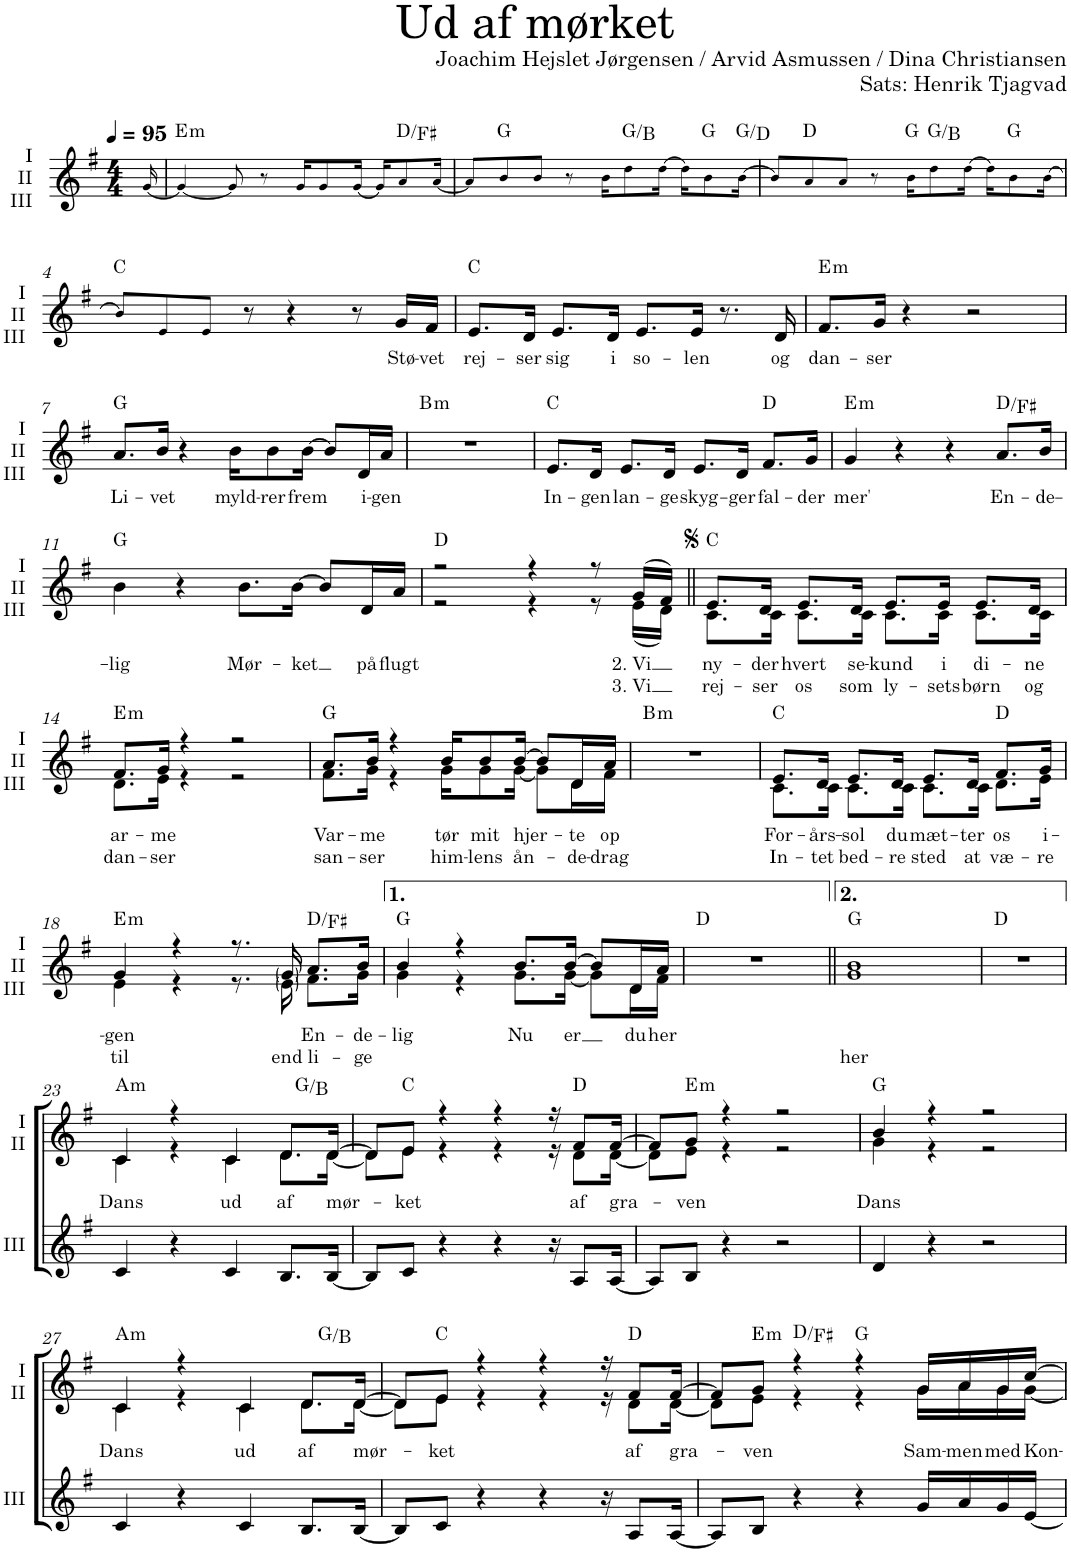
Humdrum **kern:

**kern	**kern	**text	**harte	**kern	**text	**text	**harte
*part3	*part2	*part2	*part2	*part1	*part1	*part1	*part1
*staff3	*staff2	*staff2	*	*staff1	*staff1	*staff1	*
*I"III	*I"I II	*	*	*I"I II III	*	*	*
*I'III	*I'I II	*	*	*I'I II III	*	*	*
*stria5	*stria5	*	*	*	*	*	*
*clefG2	*clefG2	*	*	*clefG2	*	*	*
*k[f#]	*k[f#]	*	*	*k[f#]	*	*	*
*M4/4	*M4/4	*	*	*M4/4	*	*	*
*MM95	*MM95	*	*	*MM95	*	*	*
=	=	=	=	=	=	=	=
16r	16r	.	.	[16g!/	.	.	.
=1	=1	=1	=1	=1	=1	=1	=1
!	!	!	!	!	!	!	!LO:H:kt=m
1r	1r	.	.	4g!/_	.	.	E:min
.	.	.	.	8g!/]	.	.	.
.	.	.	.	8r	.	.	.
.	.	.	.	16g!/KL	.	.	.
.	.	.	.	8g!/	.	.	.
.	.	.	.	[16g!/Jk	.	.	.
.	.	.	.	16g!/KL]	.	.	.
.	.	.	.	8a!/	.	.	D:maj/3
.	.	.	.	[16a!/Jk	.	.	.
=2	=2	=2	=2	=2	=2	=2	=2
1r	1r	.	.	8a!/L]	.	.	.
.	.	.	.	8b!/	.	.	G:maj
.	.	.	.	8b!/J	.	.	.
.	.	.	.	8r	.	.	.
.	.	.	.	16b!\KL	.	.	.
.	.	.	.	8dd!\	.	.	G:maj/3
.	.	.	.	[16dd!\Jk	.	.	.
.	.	.	.	16dd!\KL]	.	.	.
.	.	.	.	8b!\	.	.	G:maj
.	.	.	.	[16b!\Jk	.	.	G:maj/5
=3	=3	=3	=3	=3	=3	=3	=3
1r	1r	.	.	8b!/L]	.	.	.
.	.	.	.	8a!/	.	.	D:maj
.	.	.	.	8a!/J	.	.	.
.	.	.	.	8r	.	.	.
.	.	.	.	16b!\KL	.	.	G:maj
.	.	.	.	8dd!\	.	.	G:maj/3
.	.	.	.	[16dd!\Jk	.	.	.
.	.	.	.	16dd!\KL]	.	.	.
.	.	.	.	8b!\	.	.	G:maj
.	.	.	.	[16b!\Jk	.	.	.
!!LO:LB:g=z
=4	=4	=4	=4	=4	=4	=4	=4
1r	1r	.	.	8b!/L]	.	.	C:maj
.	.	.	.	8e!/	.	.	.
.	.	.	.	8e!/J	.	.	.
.	.	.	.	8r	.	.	.
.	.	.	.	4r	.	.	.
.	.	.	.	8r	.	.	.
!	!	!	!	!	!LO:LY:b	!	!
.	.	.	.	16g/LL	Stø-	.	.
!	!	!	!	!	!LO:LY:b	!	!
.	.	.	.	16f#/JJ	-vet	.	.
=5	=5	=5	=5	=5	=5	=5	=5
!	!	!	!	!	!LO:LY:b	!	!
1r	1r	.	.	8.e/L	rej-	.	C:maj
!	!	!	!	!	!LO:LY:b	!	!
.	.	.	.	16d/Jk	-ser	.	.
!	!	!	!	!	!LO:LY:b	!	!
.	.	.	.	8.e/L	sig	.	.
!	!	!	!	!	!LO:LY:b	!	!
.	.	.	.	16d/Jk	i	.	.
!	!	!	!	!	!LO:LY:b	!	!
.	.	.	.	8.e/L	so-	.	.
!	!	!	!	!	!LO:LY:b	!	!
.	.	.	.	16e/Jk	-len	.	.
.	.	.	.	8.r	.	.	.
!	!	!	!	!	!LO:LY:b	!	!
.	.	.	.	16d/	og	.	.
=6	=6	=6	=6	=6	=6	=6	=6
!	!	!	!	!	!LO:LY:b	!	!LO:H:kt=m
1r	1r	.	.	8.f#/L	dan-	.	E:min
!	!	!	!	!	!LO:LY:b	!	!
.	.	.	.	16g/Jk	-ser	.	.
.	.	.	.	4r	.	.	.
.	.	.	.	2r	.	.	.
!!LO:LB:g=z
=7	=7	=7	=7	=7	=7	=7	=7
!	!	!	!	!	!LO:LY:b	!	!
1r	1r	.	.	8.a/L	Li-	.	G:maj
!	!	!	!	!	!LO:LY:b	!	!
.	.	.	.	16b/Jk	-vet	.	.
.	.	.	.	4r	.	.	.
!	!	!	!	!	!LO:LY:b	!	!
.	.	.	.	16b\KL	myld-	.	.
!	!	!	!	!	!LO:LY:b	!	!
.	.	.	.	8b\	-rer	.	.
!	!	!	!	!	!LO:LY:b	!	!
.	.	.	.	[16b\Jk	frem	.	.
.	.	.	.	8b/L]	.	.	.
!	!	!	!	!	!LO:LY:b	!	!
.	.	.	.	16d/L	i-	.	.
!	!	!	!	!	!LO:LY:b	!	!
.	.	.	.	16a/JJ	-gen	.	.
=8	=8	=8	=8	=8	=8	=8	=8
!	!	!	!	!	!	!	!LO:H:kt=m
1r	1r	.	.	1r	.	.	B:min
=9	=9	=9	=9	=9	=9	=9	=9
!	!	!	!	!	!LO:LY:b	!	!
1r	1r	.	.	8.e/L	In-	.	C:maj
!	!	!	!	!	!LO:LY:b	!	!
.	.	.	.	16d/Jk	-gen	.	.
!	!	!	!	!	!LO:LY:b	!	!
.	.	.	.	8.e/L	lan-	.	.
!	!	!	!	!	!LO:LY:b	!	!
.	.	.	.	16d/Jk	-ge	.	.
!	!	!	!	!	!LO:LY:b	!	!
.	.	.	.	8.e/L	skyg-	.	.
!	!	!	!	!	!LO:LY:b	!	!
.	.	.	.	16d/Jk	-ger	.	.
!	!	!	!	!	!LO:LY:b	!	!
.	.	.	.	8.f#/L	fal-	.	D:maj
!	!	!	!	!	!LO:LY:b	!	!
.	.	.	.	16g/Jk	-der	.	.
=10	=10	=10	=10	=10	=10	=10	=10
!	!	!	!	!	!LO:LY:b	!	!LO:H:kt=m
1r	1r	.	.	4g/	mer'	.	E:min
.	.	.	.	4r	.	.	.
.	.	.	.	4r	.	.	.
!	!	!	!	!	!LO:LY:b	!	!
.	.	.	.	8.a/L	En-	.	D:maj/3
!	!	!	!	!	!LO:LY:b	!	!
.	.	.	.	16b/Jk	-de-	.	.
!!LO:LB:g=z
=11	=11	=11	=11	=11	=11	=11	=11
!	!	!	!	!	!LO:LY:b	!	!
1r	1r	.	.	4b\	-lig	.	G:maj
.	.	.	.	4r	.	.	.
!	!	!	!	!	!LO:LY:b	!	!
.	.	.	.	8.b\L	Mør-	.	.
!	!	!	!	!	!LO:LY:b	!	!
.	.	.	.	[16b\Jk	-ket	.	.
.	.	.	.	8b/L]	.	.	.
!	!	!	!	!	!LO:LY:b	!	!
.	.	.	.	16d/L	på	.	.
!	!	!	!	!	!LO:LY:b	!	!
.	.	.	.	16a/JJ	flugt	.	.
=12	=12	=12	=12	=12	=12	=12	=12
*	*	*	*	*^	*	*	*
1r	1r	.	.	2r	2r	.	.	D:maj
.	.	.	.	4r	4r	.	.	.
.	.	.	.	8r	8r	.	.	.
!	!	!	!	!	!	!LO:LY:b	!LO:LY:b	!
.	.	.	.	(16g/LL	(16e\LL	2. Vi	3. Vi	.
.	.	.	.	16f#/JJ)	16d\JJ)	.	.	.
=13||	=13||	=13||	=13||	=13||	=13||	=13||	=13||	=13||
!	!	!	!	!	!	!LO:LY:b	!LO:LY:b	!
1r	1r	.	.	8.e/L	8.c\L	ny-	rej-	C:maj
!	!	!	!	!	!	!LO:LY:b	!LO:LY:b	!
.	.	.	.	16d/Jk	16c\Jk	-der	-ser	.
!	!	!	!	!	!	!LO:LY:b	!LO:LY:b	!
.	.	.	.	8.e/L	8.c\L	hvert	os	.
!	!	!	!	!	!	!LO:LY:b	!LO:LY:b	!
.	.	.	.	16d/Jk	16c\Jk	se-	som	.
!	!	!	!	!	!	!LO:LY:b	!LO:LY:b	!
.	.	.	.	8.e/L	8.c\L	-kund	ly-	.
!	!	!	!	!	!	!LO:LY:b	!LO:LY:b	!
.	.	.	.	16e/Jk	16c\Jk	i	-sets	.
!	!	!	!	!	!	!LO:LY:b	!LO:LY:b	!
.	.	.	.	8.e/L	8.c\L	di-	børn	.
!	!	!	!	!	!	!LO:LY:b	!LO:LY:b	!
.	.	.	.	16d/Jk	16c\Jk	-ne	og	.
!!LO:LB:g=z	!!
=14	=14	=14	=14	=14	=14	=14	=14	=14
!	!	!	!	!	!	!LO:LY:b	!LO:LY:b	!LO:H:kt=m
1r	1r	.	.	8.f#/L	8.d\L	ar-	dan-	E:min
!	!	!	!	!	!	!LO:LY:b	!LO:LY:b	!
.	.	.	.	16g/Jk	16e\Jk	-me	-ser	.
.	.	.	.	4r	4r	.	.	.
.	.	.	.	2r	2r	.	.	.
=15	=15	=15	=15	=15	=15	=15	=15	=15
!	!	!	!	!	!	!LO:LY:b	!LO:LY:b	!
1r	1r	.	.	8.a/L	8.f#\L	Var-	san-	G:maj
!	!	!	!	!	!	!LO:LY:b	!LO:LY:b	!
.	.	.	.	16b/Jk	16g\Jk	-me	-ser	.
.	.	.	.	4r	4r	.	.	.
!	!	!	!	!	!	!LO:LY:b	!LO:LY:b	!
.	.	.	.	16b/KL	16g\KL	tør	him-	.
!	!	!	!	!	!	!LO:LY:b	!LO:LY:b	!
.	.	.	.	8b/	8g\	mit	-lens	.
!	!	!	!	!	!	!LO:LY:b	!LO:LY:b	!
.	.	.	.	[16b/Jk	[16g\Jk	hjer-	ån-	.
.	.	.	.	8b/L]	8g\L]	.	.	.
!	!	!	!	!	!	!LO:LY:b	!LO:LY:b	!
.	.	.	.	16d/L	16d\L	-te	-de-	.
!	!	!	!	!	!	!LO:LY:b	!LO:LY:b	!
.	.	.	.	16a/JJ	16f#\JJ	op	-drag	.
=16	=16	=16	=16	=16	=16	=16	=16	=16
!	!	!	!	!	!	!	!	!LO:H:kt=m
*	*	*	*	*v	*v	*	*	*
1r	1r	.	.	1r	.	.	B:min
=17	=17	=17	=17	=17	=17	=17	=17
!	!	!	!	!	!LO:LY:b	!LO:LY:b	!
*	*	*	*	*^	*	*	*
1r	1r	.	.	8.e/L	8.c\L	For-	In-	C:maj
!	!	!	!	!	!	!LO:LY:b	!LO:LY:b	!
.	.	.	.	16d/Jk	16c\Jk	-års-	-tet	.
!	!	!	!	!	!	!LO:LY:b	!LO:LY:b	!
.	.	.	.	8.e/L	8.c\L	-sol	bed-	.
!	!	!	!	!	!	!LO:LY:b	!LO:LY:b	!
.	.	.	.	16d/Jk	16c\Jk	du	-re	.
!	!	!	!	!	!	!LO:LY:b	!LO:LY:b	!
.	.	.	.	8.e/L	8.c\L	mæt-	sted	.
!	!	!	!	!	!	!LO:LY:b	!LO:LY:b	!
.	.	.	.	16d/Jk	16c\Jk	-ter	at	.
!	!	!	!	!	!	!LO:LY:b	!LO:LY:b	!
.	.	.	.	8.f#/L	8.d\L	os	væ-	D:maj
!	!	!	!	!	!	!LO:LY:b	!LO:LY:b	!
.	.	.	.	16g/Jk	16e\Jk	i-	-re	.
!!LO:LB:g=z	!!
=18	=18	=18	=18	=18	=18	=18	=18	=18
!	!	!	!	!	!	!LO:LY:b	!LO:LY:b	!LO:H:kt=m
1r	1r	.	.	4g/	4e\	-gen	til	E:min
.	.	.	.	4r	4r	.	.	.
.	.	.	.	8.r	8.r	.	.	.
!	!	!	!	!	!	!	!LO:LY:b	!
.	.	.	.	16g/	16e\	.	end	.
!	!	!	!	!	!	!LO:LY:b	!LO:LY:b	!
.	.	.	.	8.a/L	8.f#\L	En-	li-	D:maj/3
!	!	!	!	!	!	!LO:LY:b	!LO:LY:b	!
.	.	.	.	16b/Jk	16g\Jk	-de-	-ge	.
=19	=19	=19	=19	=19	=19	=19	=19	=19
!	!	!	!	!	!	!LO:LY:b	!	!
1r	1r	.	.	4b/	4g\	-lig	.	G:maj
.	.	.	.	4r	4r	.	.	.
!	!	!	!	!	!	!LO:LY:b	!	!
.	.	.	.	8.b/L	8.g\L	Nu	.	.
!	!	!	!	!	!	!LO:LY:b	!	!
.	.	.	.	[16b/Jk	[16g\Jk	er	.	.
.	.	.	.	8b/L]	8g\L]	.	.	.
!	!	!	!	!	!	!LO:LY:b	!	!
.	.	.	.	16d/L	16d\L	du	.	.
!	!	!	!	!	!	!LO:LY:b	!	!
.	.	.	.	16a/JJ	16f#\JJ	her	.	.
*	*	*	*	*v	*v	*	*	*
=20	=20	=20	=20	=20	=20	=20	=20
1r	1r	.	.	1r	.	.	D:maj
=21||	=21||	=21||	=21||	=21||	=21||	=21||	=21||
!	!	!	!	!	!	!LO:LY:b	!
*	*	*	*	*^	*	*	*
1r	1r	.	.	1b	1g	.	her	G:maj
*	*	*	*	*v	*v	*	*	*
=22	=22	=22	=22	=22	=22	=22	=22
1r	1r	.	.	1r	.	.	D:maj
!!LO:LB:g=z
=23	=23	=23	=23	=23	=23	=23	=23
!	!	!LO:LY:b	!LO:H:kt=m	!	!	!	!
*	*^	*	*	*	*	*	*
*	*	*^	*	*	*	*	*	*
4c/	4c/	4c\	2ryy	Dans	A:min	1r	.	.	.
4r	4r	4r	.	.	.	.	.	.	.
!	!	!	!	!LO:LY:b	!	!	!	!	!
4c/	4c/	4c\	4ryy	ud	.	.	.	.	.
!	!	!	!	!LO:LY:b	!	!	!	!	!
8.B/L	8.d/L	8.d\L	16ryy	af	.	.	.	.	.
.	.	.	8.ryy	.	G:maj/3	.	.	.	.
!	!	!	!	!LO:LY:b	!	!	!	!	!
[16B/Jk	[16d/Jk	[16d\Jk	.	mør-	.	.	.	.	.
*	*	*v	*v	*	*	*	*	*	*
=24	=24	=24	=24	=24	=24	=24	=24	=24
8B/L]	8d/L]	8d\L]	.	.	1r	.	.	.
!	!	!	!LO:LY:b	!	!	!	!	!
8c/J	8e/J	8e\J	-ket	C:maj	.	.	.	.
4r	4r	4r	.	.	.	.	.	.
4r	4r	4r	.	.	.	.	.	.
16r	16r	16r	.	.	.	.	.	.
!	!	!	!LO:LY:b	!	!	!	!	!
8A/L	8f#/L	8d\L	af	D:maj	.	.	.	.
!	!	!	!LO:LY:b	!	!	!	!	!
[16A/Jk	[16f#/Jk	[16d\Jk	gra-	.	.	.	.	.
=25	=25	=25	=25	=25	=25	=25	=25	=25
8A/L]	8f#/L]	8d\L]	.	.	1r	.	.	.
!	!	!	!LO:LY:b	!LO:H:kt=m	!	!	!	!
8B/J	8g/J	8e\J	-ven	E:min	.	.	.	.
4r	4r	4r	.	.	.	.	.	.
2r	2r	2r	.	.	.	.	.	.
=26	=26	=26	=26	=26	=26	=26	=26	=26
!	!	!	!LO:LY:b	!	!	!	!	!
4d/	4b/	4g\	Dans	G:maj	1r	.	.	.
4r	4r	4r	.	.	.	.	.	.
2r	2r	2r	.	.	.	.	.	.
!!LO:LB:g=z
=27	=27	=27	=27	=27	=27	=27	=27	=27
!	!	!	!LO:LY:b	!LO:H:kt=m	!	!	!	!
*	*	*^	*	*	*	*	*	*
4c/	4c/	4c\	2ryy	Dans	A:min	1r	.	.	.
4r	4r	4r	.	.	.	.	.	.	.
!	!	!	!	!LO:LY:b	!	!	!	!	!
4c/	4c/	4c\	4ryy	ud	.	.	.	.	.
!	!	!	!	!LO:LY:b	!	!	!	!	!
8.B/L	8.d/L	8.d\L	16ryy	af	.	.	.	.	.
.	.	.	8.ryy	.	G:maj/3	.	.	.	.
!	!	!	!	!LO:LY:b	!	!	!	!	!
[16B/Jk	[16d/Jk	[16d\Jk	.	mør-	.	.	.	.	.
*	*	*v	*v	*	*	*	*	*	*
=28	=28	=28	=28	=28	=28	=28	=28	=28
8B/L]	8d/L]	8d\L]	.	.	1r	.	.	.
!	!	!	!LO:LY:b	!	!	!	!	!
8c/J	8e/J	8e\J	-ket	C:maj	.	.	.	.
4r	4r	4r	.	.	.	.	.	.
4r	4r	4r	.	.	.	.	.	.
16r	16r	16r	.	.	.	.	.	.
!	!	!	!LO:LY:b	!	!	!	!	!
8A/L	8f#/L	8d\L	af	D:maj	.	.	.	.
!	!	!	!LO:LY:b	!	!	!	!	!
[16A/Jk	[16f#/Jk	[16d\Jk	gra-	.	.	.	.	.
=29	=29	=29	=29	=29	=29	=29	=29	=29
8A/L]	8f#/L]	8d\L]	.	.	1r	.	.	.
!	!	!	!LO:LY:b	!LO:H:kt=m	!	!	!	!
8B/J	8g/J	8e\J	-ven	E:min	.	.	.	.
4r	4r	4r	.	D:maj/3	.	.	.	.
4r	4r	4r	.	G:maj	.	.	.	.
!	!	!	!LO:LY:b	!	!	!	!	!
16g/LL	16g/LL	16g\LL	Sam-	.	.	.	.	.
!	!	!	!LO:LY:b	!	!	!	!	!
16a/	16a/	16a\	-men	.	.	.	.	.
!	!	!	!LO:LY:b	!	!	!	!	!
16g/	16g/	16g\	med	.	.	.	.	.
!	!	!	!LO:LY:b	!	!	!	!	!
[16e/JJ	[16cc/JJ	[16g\JJ	Kon-	.	.	.	.	.
*	*v	*v	*	*	*	*	*	*
=	=	=	=	=	=	=	=
*-	*-	*-	*-	*-	*-	*-	*-
